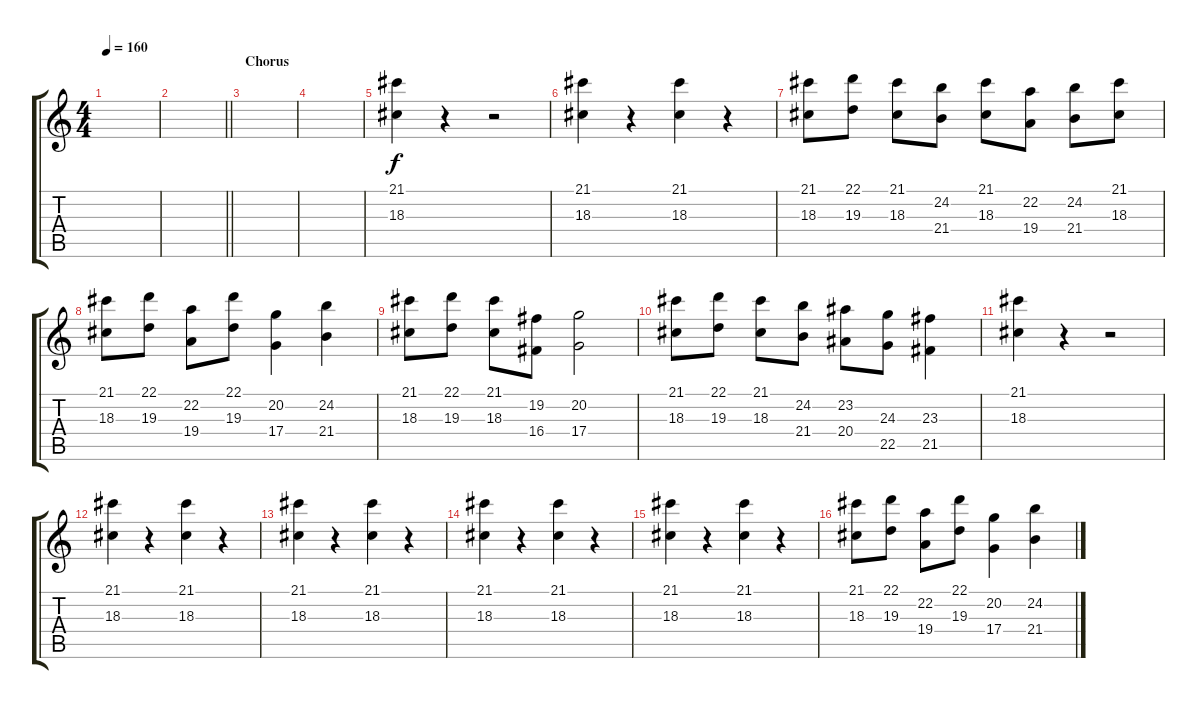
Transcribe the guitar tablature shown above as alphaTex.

\track "" {instrument stringensemble1}
\staff {score tabs}
\tuning (E4 B3 G3 D3 A2 E2) {hide}
\ts (4 4)
\tempo 160
\clef g2
\ks c
|
\barLineRight lightlight
|
\section ("" "Chorus")
|
|
(21.1 18.3).4 r.4 r.2 |
(21.1 18.3).4 r.4 (21.1 18.3).4 r.4 |
(21.1 18.3).8 (22.1 19.3).8 (21.1 18.3).8 (24.2 21.4).8 (21.1 18.3).8 (22.2 19.4).8 (24.2 21.4).8 (21.1 18.3).8 |
(21.1 18.3).8 (22.1 19.3).8 (22.2 19.4).8 (22.1 19.3).8 (20.2 17.4).4 (24.2 21.4).4 |
(21.1 18.3).8 (22.1 19.3).8 (21.1 18.3).8 (19.2 16.4).8 (20.2 17.4).2 |
(21.1 18.3).8 (22.1 19.3).8 (21.1 18.3).8 (24.2 21.4).8 (23.2 20.4).8 (24.3 22.5).8 (23.3 21.5).4 |
(21.1 18.3).4 r.4 r.2 |
(21.1 18.3).4 r.4 (21.1 18.3).4 r.4 |
(21.1 18.3).4 r.4 (21.1 18.3).4 r.4 |
(21.1 18.3).4 r.4 (21.1 18.3).4 r.4 |
(21.1 18.3).4 r.4 (21.1 18.3).4 r.4 |
(21.1 18.3).8 (22.1 19.3).8 (22.2 19.4).8 (22.1 19.3).8 (20.2 17.4).4 (24.2 21.4).4
